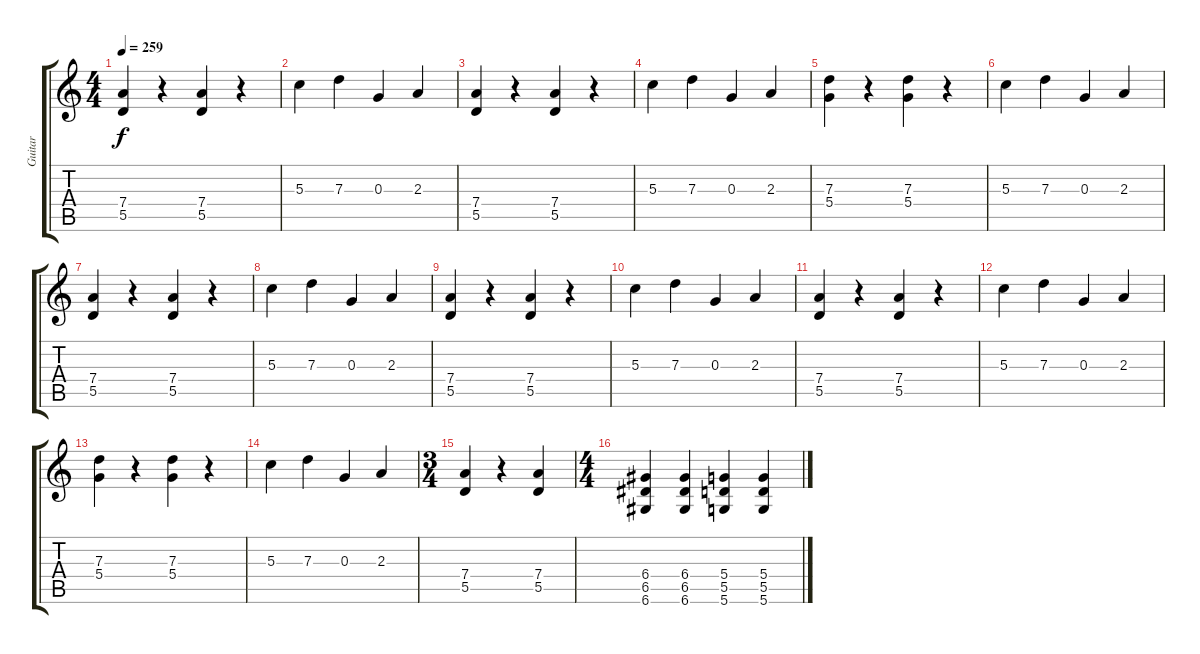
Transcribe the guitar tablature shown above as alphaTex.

\track ("Guitar" "Guitar") {instrument distortionguitar}
\staff {score tabs}
\tuning (E4 B3 G3 D3 A2 D2) {hide}
\ts (4 4)
\tempo 259
\clef g2
\ks c
(7.4 5.5).4{dy f} r.4 (7.4 5.5).4 r.4 |
5.3.4 7.3.4 0.3.4 2.3.4 |
(7.4 5.5).4 r.4 (7.4 5.5).4 r.4 |
5.3.4 7.3.4 0.3.4 2.3.4 |
(7.3 5.4).4 r.4 (7.3 5.4).4 r.4 |
5.3.4 7.3.4 0.3.4 2.3.4 |
(7.4 5.5).4 r.4 (7.4 5.5).4 r.4 |
5.3.4 7.3.4 0.3.4 2.3.4 |
(7.4 5.5).4 r.4 (7.4 5.5).4 r.4 |
5.3.4 7.3.4 0.3.4 2.3.4 |
(7.4 5.5).4 r.4 (7.4 5.5).4 r.4 |
5.3.4 7.3.4 0.3.4 2.3.4 |
(7.3 5.4).4 r.4 (7.3 5.4).4 r.4 |
5.3.4 7.3.4 0.3.4 2.3.4 |
\ts (3 4)
(7.4 5.5).4 r.4 (7.4 5.5).4 |
\ts (4 4)
(6.4 6.5 6.6).4 (6.4 6.5 6.6).4 (5.4 5.5 5.6).4 (5.4 5.5 5.6).4
